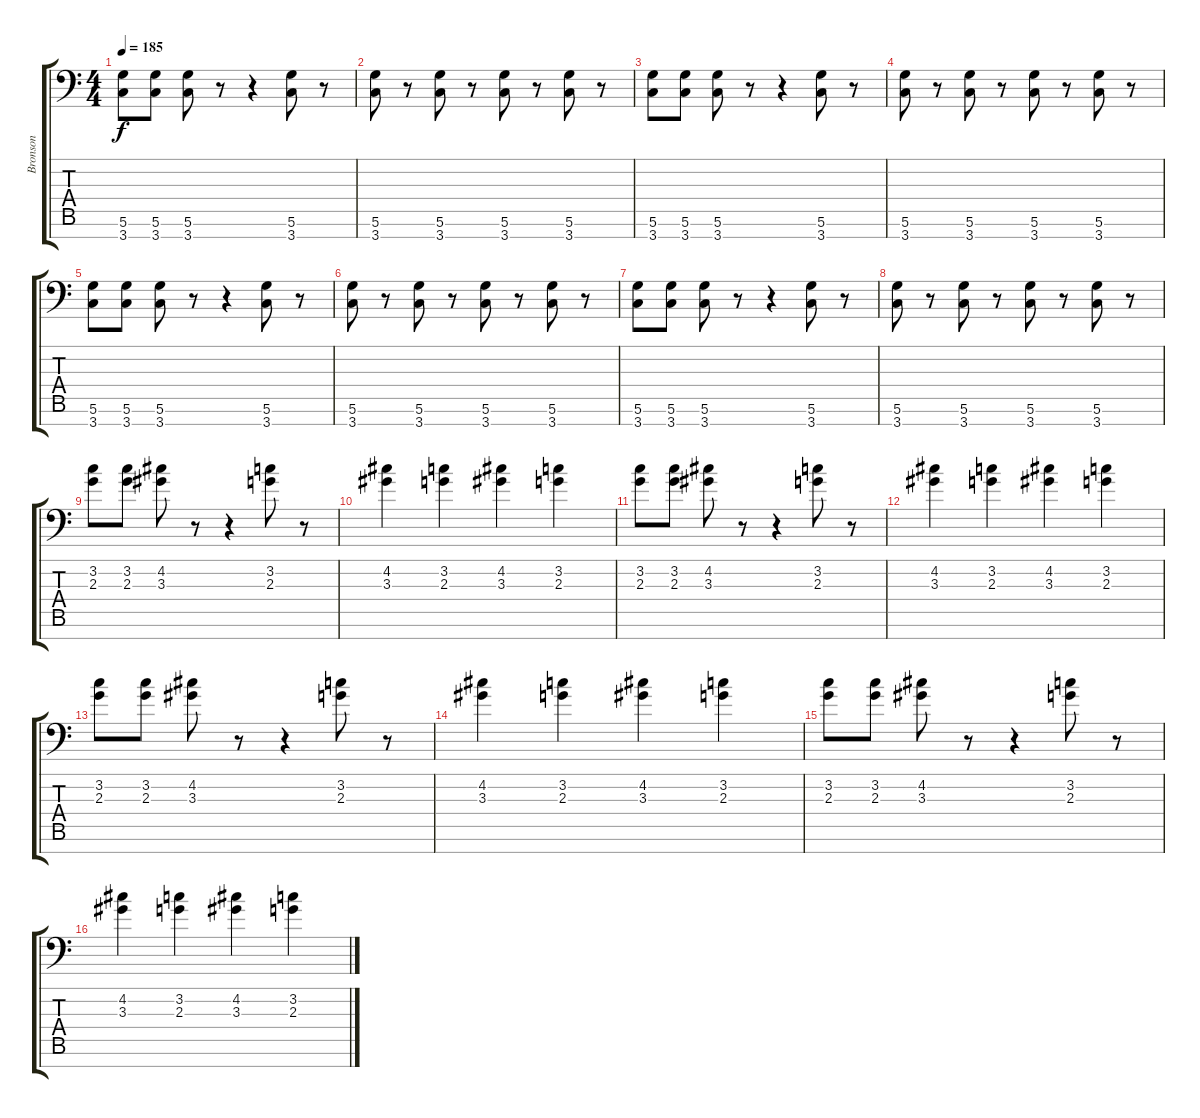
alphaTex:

\track ("Bronson" "Bronson") {instrument distortionguitar}
\staff {score tabs}
\tuning (D4 A3 F3 C3 G2 D2 A1) {hide}
\ts (4 4)
\tempo 185
\clef f4
\ks c
(5.6 3.7).8{dy f} (5.6 3.7).8 (5.6 3.7).8 r.8 r.4 (5.6 3.7).8 r.8 |
(5.6 3.7).8 r.8 (5.6 3.7).8 r.8 (5.6 3.7).8 r.8 (5.6 3.7).8 r.8 |
(5.6 3.7).8 (5.6 3.7).8 (5.6 3.7).8 r.8 r.4 (5.6 3.7).8 r.8 |
(5.6 3.7).8 r.8 (5.6 3.7).8 r.8 (5.6 3.7).8 r.8 (5.6 3.7).8 r.8 |
(5.6 3.7).8 (5.6 3.7).8 (5.6 3.7).8 r.8 r.4 (5.6 3.7).8 r.8 |
(5.6 3.7).8 r.8 (5.6 3.7).8 r.8 (5.6 3.7).8 r.8 (5.6 3.7).8 r.8 |
(5.6 3.7).8 (5.6 3.7).8 (5.6 3.7).8 r.8 r.4 (5.6 3.7).8 r.8 |
(5.6 3.7).8 r.8 (5.6 3.7).8 r.8 (5.6 3.7).8 r.8 (5.6 3.7).8 r.8 |
(3.2 2.3).8 (3.2 2.3).8 (4.2 3.3).8 r.8 r.4 (3.2 2.3).8 r.8 |
(4.2 3.3).4 (3.2 2.3).4 (4.2 3.3).4 (3.2 2.3).4 |
(3.2 2.3).8 (3.2 2.3).8 (4.2 3.3).8 r.8 r.4 (3.2 2.3).8 r.8 |
(4.2 3.3).4 (3.2 2.3).4 (4.2 3.3).4 (3.2 2.3).4 |
(3.2 2.3).8 (3.2 2.3).8 (4.2 3.3).8 r.8 r.4 (3.2 2.3).8 r.8 |
(4.2 3.3).4 (3.2 2.3).4 (4.2 3.3).4 (3.2 2.3).4 |
(3.2 2.3).8 (3.2 2.3).8 (4.2 3.3).8 r.8 r.4 (3.2 2.3).8 r.8 |
(4.2 3.3).4 (3.2 2.3).4 (4.2 3.3).4 (3.2 2.3).4
